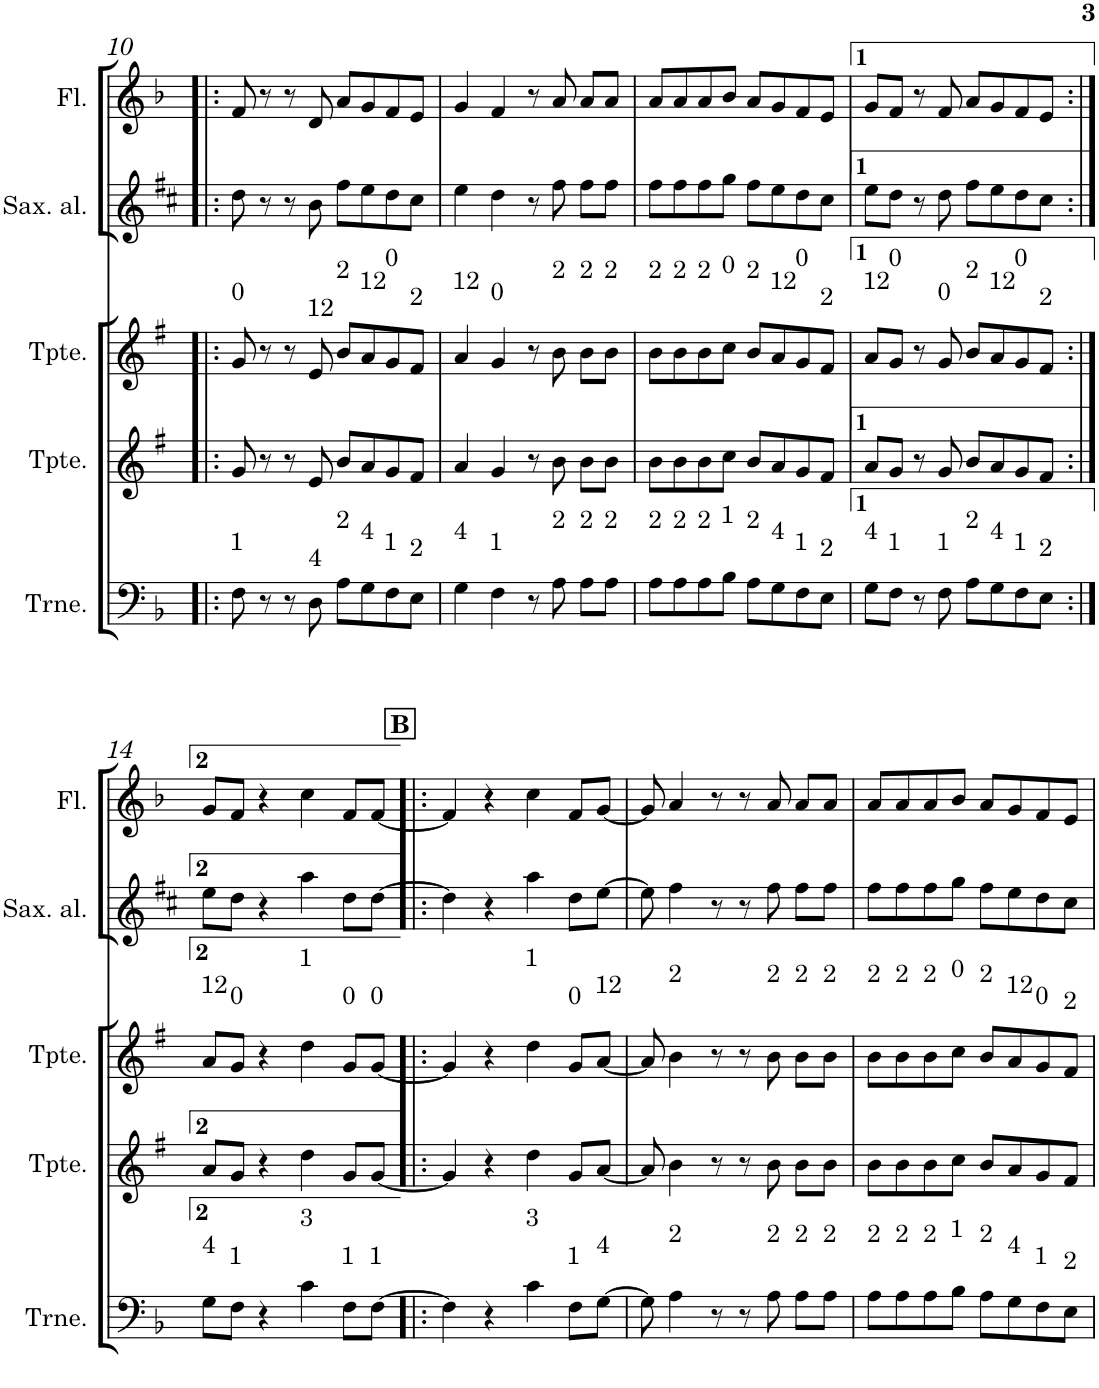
**kern	**kern	**kern	**kern	**kern
*part5	*part4	*part3	*part2	*part1
*staff5	*staff4	*staff3	*staff2	*staff1
*I"C ClavF	*I"Bb	*I"Bb - Pirata	*I"Eb	*I"C ClavG
!!LO:PB:g=z
*clefF4	*clefG2	*clefG2	*clefG2	*clefG2
*	*Trd1c2	*Trd1c2	*Trd5c9	*
*k[b-]	*k[f#]	*k[f#]	*k[f#c#]	*k[b-]
*F:	*G:	*G:	*D:	*F:
*M4/4	*M4/4	*M4/4	*M4/4	*M4/4
=10!|:	=10!|:	=10!|:	=10!|:	=10!|:
!	!	!LO:TX:a:t=0	!	!
!LO:TX:a:t=1	!	!	!	!
8F\	8g/	8g/	8dd\	8f/
8r	8r	8r	8r	8r
8r	8r	8r	8r	8r
!	!	!LO:TX:a:t=12	!	!
!LO:TX:a:t=4	!	!	!	!
8D\	8e/	8e/	8b\	8d/
!	!	!LO:TX:a:t=2	!	!
!LO:TX:a:t=2	!	!	!	!
8A\L	8b/L	8b/L	8ff#\L	8a/L
!	!	!LO:TX:a:t=12	!	!
!LO:TX:a:t=4	!	!	!	!
8G\	8a/	8a/	8ee\	8g/
!	!	!LO:TX:a:t=0	!	!
!LO:TX:a:t=1	!	!	!	!
8F\	8g/	8g/	8dd\	8f/
!	!	!LO:TX:a:t=2	!	!
!LO:TX:a:t=2	!	!	!	!
8E\J	8f#/J	8f#/J	8cc#\J	8e/J
=11	=11	=11	=11	=11
!	!	!LO:TX:a:t=12	!	!
!LO:TX:a:t=4	!	!	!	!
4G\	4a/	4a/	4ee\	4g/
!	!	!LO:TX:a:t=0	!	!
!LO:TX:a:t=1	!	!	!	!
4F\	4g/	4g/	4dd\	4f/
8r	8r	8r	8r	8r
!	!	!LO:TX:a:t=2	!	!
!LO:TX:a:t=2	!	!	!	!
8A\	8b\	8b\	8ff#\	8a/
!	!	!LO:TX:a:t=2	!	!
!LO:TX:a:t=2	!	!	!	!
8A\L	8b\L	8b\L	8ff#\L	8a/L
!	!	!LO:TX:a:t=2	!	!
!LO:TX:a:t=2	!	!	!	!
8A\J	8b\J	8b\J	8ff#\J	8a/J
=12	=12	=12	=12	=12
!	!	!LO:TX:a:t=2	!	!
!LO:TX:a:t=2	!	!	!	!
8A\L	8b\L	8b\L	8ff#\L	8a/L
!	!	!LO:TX:a:t=2	!	!
!LO:TX:a:t=2	!	!	!	!
8A\	8b\	8b\	8ff#\	8a/
!	!	!LO:TX:a:t=2	!	!
!LO:TX:a:t=2	!	!	!	!
8A\	8b\	8b\	8ff#\	8a/
!	!	!LO:TX:a:t=0	!	!
!LO:TX:a:t=1	!	!	!	!
8B-\J	8cc\J	8cc\J	8gg\J	8b-/J
!	!	!LO:TX:a:t=2	!	!
!LO:TX:a:t=2	!	!	!	!
8A\L	8b/L	8b/L	8ff#\L	8a/L
!	!	!LO:TX:a:t=12	!	!
!LO:TX:a:t=4	!	!	!	!
8G\	8a/	8a/	8ee\	8g/
!	!	!LO:TX:a:t=0	!	!
!LO:TX:a:t=1	!	!	!	!
8F\	8g/	8g/	8dd\	8f/
!	!	!LO:TX:a:t=2	!	!
!LO:TX:a:t=2	!	!	!	!
8E\J	8f#/J	8f#/J	8cc#\J	8e/J
=13	=13	=13	=13	=13
!	!	!LO:TX:a:t=12	!	!
!LO:TX:a:t=4	!	!	!	!
8G\L	8a/L	8a/L	8ee\L	8g/L
!	!	!LO:TX:a:t=0	!	!
!LO:TX:a:t=1	!	!	!	!
8F\J	8g/J	8g/J	8dd\J	8f/J
8r	8r	8r	8r	8r
!	!	!LO:TX:a:t=0	!	!
!LO:TX:a:t=1	!	!	!	!
8F\	8g/	8g/	8dd\	8f/
!	!	!LO:TX:a:t=2	!	!
!LO:TX:a:t=2	!	!	!	!
8A\L	8b/L	8b/L	8ff#\L	8a/L
!	!	!LO:TX:a:t=12	!	!
!LO:TX:a:t=4	!	!	!	!
8G\	8a/	8a/	8ee\	8g/
!	!	!LO:TX:a:t=0	!	!
!LO:TX:a:t=1	!	!	!	!
8F\	8g/	8g/	8dd\	8f/
!	!	!LO:TX:a:t=2	!	!
!LO:TX:a:t=2	!	!	!	!
8E\J	8f#/J	8f#/J	8cc#\J	8e/J
!!LO:LB:g=z
=14:|!	=14:|!	=14:|!	=14:|!	=14:|!
!	!	!LO:TX:a:t=12	!	!
!LO:TX:a:t=4	!	!	!	!
8G\L	8a/L	8a/L	8ee\L	8g/L
!	!	!LO:TX:a:t=0	!	!
!LO:TX:a:t=1	!	!	!	!
8F\J	8g/J	8g/J	8dd\J	8f/J
4r	4r	4r	4r	4r
!	!	!LO:TX:a:t=1	!	!
!LO:TX:a:t=3	!	!	!	!
4c\	4dd\	4dd\	4aa\	4cc\
!	!	!LO:TX:a:t=0	!	!
!LO:TX:a:t=1	!	!	!	!
8F\L	8g/L	8g/L	8dd\L	8f/L
!	!	!LO:TX:a:t=0	!	!
!LO:TX:a:t=1	!	!	!	!
[>8F\J	[<8g/J	[<8g/J	[>8dd\J	[<8f/J
!!LO:REH:place=s1:a:B:cj:t=B
=15!|:	=15!|:	=15!|:	=15!|:	=15!|:
4F\]	4g/]	4g/]	4dd\]	4f/]
4r	4r	4r	4r	4r
!	!	!LO:TX:a:t=1	!	!
!LO:TX:a:t=3	!	!	!	!
4c\	4dd\	4dd\	4aa\	4cc\
!	!	!LO:TX:a:t=0	!	!
!LO:TX:a:t=1	!	!	!	!
8F\L	8g/L	8g/L	8dd\L	8f/L
!	!	!LO:TX:a:t=12	!	!
!LO:TX:a:t=4	!	!	!	!
[>8G\J	[<8a/J	[<8a/J	[>8ee\J	[<8g/J
=16	=16	=16	=16	=16
8G\]	8a/]	8a/]	8ee\]	8g/]
!	!	!LO:TX:a:t=2	!	!
!LO:TX:a:t=2	!	!	!	!
4A\	4b\	4b\	4ff#\	4a/
8r	8r	8r	8r	8r
8r	8r	8r	8r	8r
!	!	!LO:TX:a:t=2	!	!
!LO:TX:a:t=2	!	!	!	!
8A\	8b\	8b\	8ff#\	8a/
!	!	!LO:TX:a:t=2	!	!
!LO:TX:a:t=2	!	!	!	!
8A\L	8b\L	8b\L	8ff#\L	8a/L
!	!	!LO:TX:a:t=2	!	!
!LO:TX:a:t=2	!	!	!	!
8A\J	8b\J	8b\J	8ff#\J	8a/J
=17	=17	=17	=17	=17
!	!	!LO:TX:a:t=2	!	!
!LO:TX:a:t=2	!	!	!	!
8A\L	8b\L	8b\L	8ff#\L	8a/L
!	!	!LO:TX:a:t=2	!	!
!LO:TX:a:t=2	!	!	!	!
8A\	8b\	8b\	8ff#\	8a/
!	!	!LO:TX:a:t=2	!	!
!LO:TX:a:t=2	!	!	!	!
8A\	8b\	8b\	8ff#\	8a/
!	!	!LO:TX:a:t=0	!	!
!LO:TX:a:t=1	!	!	!	!
8B-\J	8cc\J	8cc\J	8gg\J	8b-/J
!	!	!LO:TX:a:t=2	!	!
!LO:TX:a:t=2	!	!	!	!
8A\L	8b/L	8b/L	8ff#\L	8a/L
!	!	!LO:TX:a:t=12	!	!
!LO:TX:a:t=4	!	!	!	!
8G\	8a/	8a/	8ee\	8g/
!	!	!LO:TX:a:t=0	!	!
!LO:TX:a:t=1	!	!	!	!
8F\	8g/	8g/	8dd\	8f/
!	!	!LO:TX:a:t=2	!	!
!LO:TX:a:t=2	!	!	!	!
8E\J	8f#/J	8f#/J	8cc#\J	8e/J
=	=	=	=	=
*-	*-	*-	*-	*-
